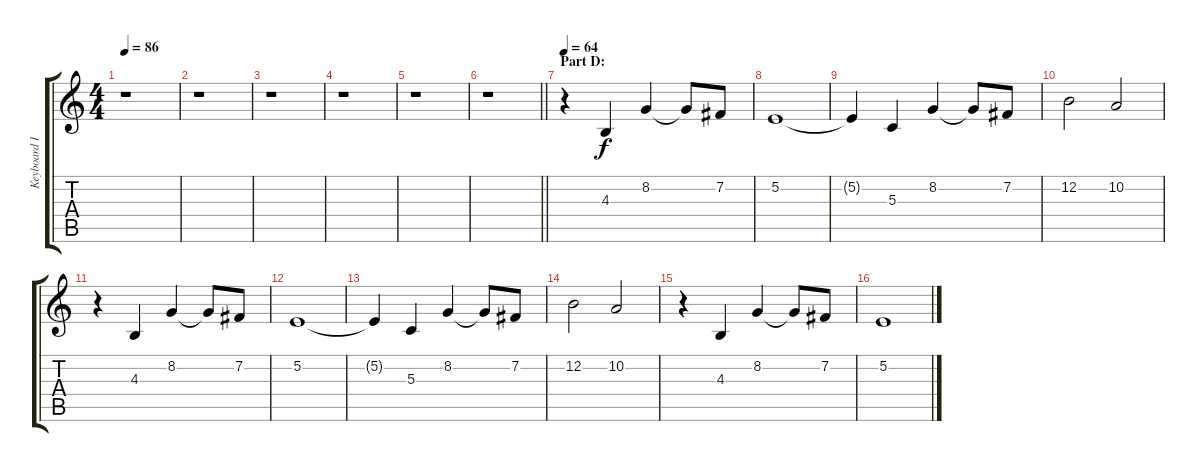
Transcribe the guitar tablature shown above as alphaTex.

\track ("Keyboard II" "Keyboard I") {instrument stringensemble1}
\staff {score tabs}
\tuning (E4 B3 G3 D3 A2 E2) {hide}
\ts (4 4)
\tempo 86
\clef g2
\ks c
r.1{dy f} |
r.1 |
r.1 |
r.1 |
r.1 |
\barLineRight lightlight
r.1 |
\section ("" "Part D:")
\tempo 64
r.4 4.3.4 8.2.4 8.2{t}.8 7.2.8 |
5.2.1 |
5.2{t}.4 5.3.4 8.2.4 8.2{t}.8 7.2.8 |
12.2.2 10.2.2 |
r.4 4.3.4 8.2.4 8.2{t}.8 7.2.8 |
5.2.1 |
5.2{t}.4 5.3.4 8.2.4 8.2{t}.8 7.2.8 |
12.2.2 10.2.2 |
r.4 4.3.4 8.2.4 8.2{t}.8 7.2.8 |
5.2.1
